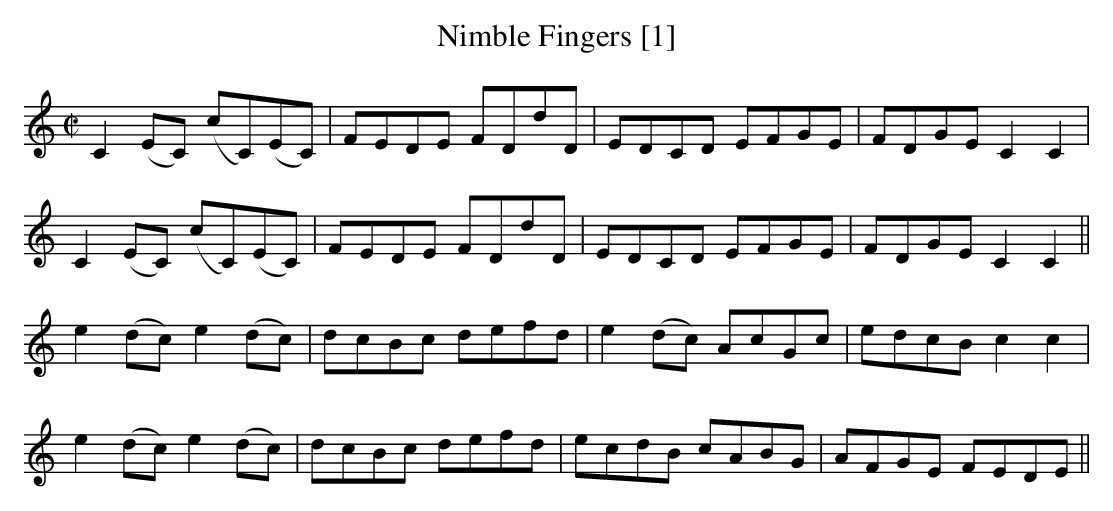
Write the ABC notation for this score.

X:1
T:Nimble Fingers [1]
M:C|
L:1/8
K:C
C2 (EC) (cC)(EC)|FEDE FDdD|EDCD EFGE|FDGE C2C2|
C2 (EC) (cC)(EC)|FEDE FDdD|EDCD EFGE|FDGE C2C2||
e2 (dc) e2 (dc)|dcBc defd|e2 (dc) AcGc|edcB c2c2|
e2 (dc) e2 (dc)|dcBc defd|ecdB cABG|AFGE FEDE||
